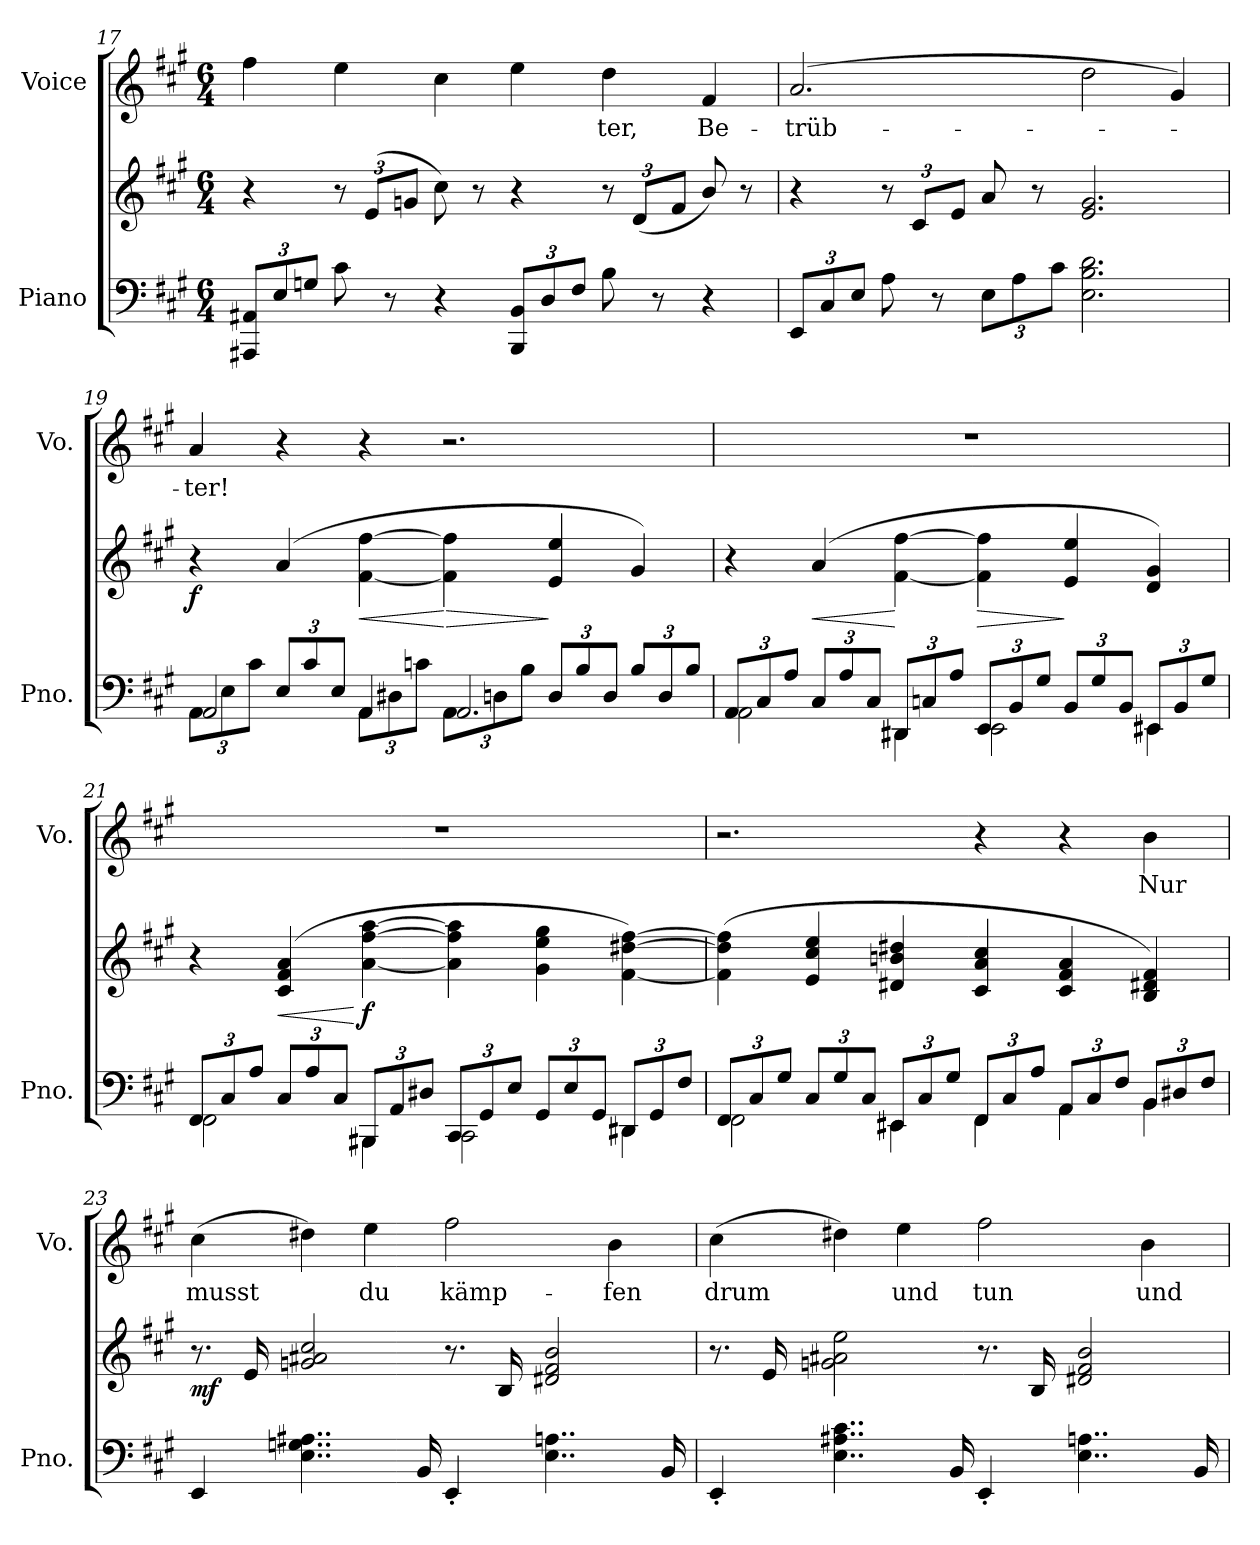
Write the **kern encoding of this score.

**kern	**kern	**dynam	**kern	**text
*part2	*part2	*part2	*part1	*part1
*staff3	*staff2	*staff2/3	*staff1	*staff1
*I"Piano	*	*	*I"Voice	*
*I'Pno.	*	*	*I'Vo.	*
*clefF4	*clefG2	*	*clefG2	*
*k[f#c#g#]	*k[f#c#g#]	*	*k[f#c#g#]	*
*M6/4	*M6/4	*	*M6/4	*
*Xbrackettup	*	*	*	*
=17	=17	=17	=17	=17
12AAA#X/ 12AA#X/L	4r	.	4ff#\	.
12E/	.	.	.	.
12Gn/J	.	.	.	.
*	*Xbrackettup	*	*	*
8c#\	12r	.	4ee\	.
.	(>12e/L	.	.	.
8r	.	.	.	.
.	12gn/J	.	.	.
4r	8cc#\)	.	4cc#\	.
.	8r	.	.	.
12BBB/ 12BB/L	4r	.	4ee\	.
12D/	.	.	.	.
12F#/J	.	.	.	.
!	!	!	!	!LO:LY:b
8B\	12r	.	4dd\	-ter,
.	(<12d/L	.	.	.
8r	.	.	.	.
.	12f#/J	.	.	.
!	!	!	!	!LO:LY:b
4r	8b/)	.	4f#/	Be-
.	8r	.	.	.
!!LO:LB:g=z
=18	=18	=18	=18	=18
!	!	!	!	!LO:LY:b
12EE/L	4r	.	(>2.a/	-trüb-
12C#/	.	.	.	.
12E/J	.	.	.	.
8A\	12r	.	.	.
.	12c#/L	.	.	.
8r	.	.	.	.
.	12e/J	.	.	.
12E\L	8a/	.	.	.
12A\	.	.	.	.
.	8r	.	.	.
12c#\J	.	.	.	.
2.E\ 2.B\ 2.d\	2.e/ 2.g#/	.	2dd\	.
.	.	.	4g#/)	.
=19	=19	=19	=19	=19
*^	*	*	*	*
!	!	!	!LO:DY:b	!	!LO:LY:b
12AA\L	2AA/	4r	f	4a/	-ter!
12E\	.	.	.	.	.
12c#\J	.	.	.	.	.
12E/L	.	(>4a/	.	4r	.
12c#/	.	.	.	.	.
12E/J	.	.	.	.	.
!	!	!	!LO:HP:b	!	!
12AA\L	4AA/	[4f#\ [4ff#\	<	4r	.
12D#X\	.	.	.	.	.
12cn\J	.	.	.	.	.
!	!	!	!LO:HP:n=1:b	!	!
12AA\L	2.AA/	4f#\] 4ff#\]	[ >	2.r	.
12Dn\	.	.	.	.	.
12B\J	.	.	.	.	.
12D/L	.	4e/ 4ee/	]	.	.
12B/	.	.	.	.	.
12D/J	.	.	.	.	.
12B/L	.	4g#/)	.	.	.
12D/	.	.	.	.	.
12B/J	.	.	.	.	.
!!LO:LB:g=z
=20	=20	=20	=20	=20	=20
12AA/L	2AA\	4r	.	1.r	.
12C#/	.	.	.	.	.
12A/J	.	.	.	.	.
!	!	!	!LO:HP:b	!	!
12C#/L	.	(>4a/	<	.	.
12A/	.	.	.	.	.
12C#/J	.	.	.	.	.
12DD#X/L	4DD#\	[4f#\ [4ff#\	[	.	.
12Cn/	.	.	.	.	.
12A/J	.	.	.	.	.
!	!	!	!LO:HP:b	!	!
12EE/L	2EE\	4f#\] 4ff#\]	>	.	.
12BB/	.	.	.	.	.
12G#/J	.	.	.	.	.
12BB/L	.	4e/ 4ee/	]	.	.
12G#/	.	.	.	.	.
12BB/J	.	.	.	.	.
12EE#X/L	4EE#\	4d/ 4g#/)	.	.	.
12BB/	.	.	.	.	.
12G#/J	.	.	.	.	.
=21	=21	=21	=21	=21	=21
12FF#/L	2FF#\	4r	.	1.r	.
12C#/	.	.	.	.	.
12A/J	.	.	.	.	.
!	!	!	!LO:HP:b	!	!
12C#/L	.	(>4c#/ 4f#/ 4a/	<	.	.
12A/	.	.	.	.	.
12C#/J	.	.	.	.	.
!	!	!	!LO:DY:n=1:b	!	!
12BBB#X/L	4BBB#\	[4a\ [4ff#\ [4aa\	[ f	.	.
12AA/	.	.	.	.	.
12D#X/J	.	.	.	.	.
12CC#/L	2CC#\	4a\] 4ff#\] 4aa\]	.	.	.
12GG#/	.	.	.	.	.
12E/J	.	.	.	.	.
12GG#/L	.	4g#\ 4ee\ 4gg#\	.	.	.
12E/	.	.	.	.	.
12GG#/J	.	.	.	.	.
12DD#X/L	4DD#\	[4f#\ [4dd#X\ [4ff#\)	.	.	.
12GG#/	.	.	.	.	.
12F#/J	.	.	.	.	.
!!LO:LB:g=z
=22	=22	=22	=22	=22	=22
12FF#/L	2FF#\	(>4f#\] 4dd#\] 4ff#\]	.	2.r	.
12C#/	.	.	.	.	.
12G#/J	.	.	.	.	.
12C#/L	.	4e/ 4cc#/ 4ee/	.	.	.
12G#/	.	.	.	.	.
12C#/J	.	.	.	.	.
12EE#X/L	4EE#\	4d#X/ 4bn/ 4dd#X/	.	.	.
12C#/	.	.	.	.	.
12G#/J	.	.	.	.	.
12FF#/L	4FF#\	4c#/ 4a/ 4cc#/	.	4r	.
12C#/	.	.	.	.	.
12A/J	.	.	.	.	.
12AA/L	4AA\	4c#/ 4f#/ 4a/	.	4r	.
12C#/	.	.	.	.	.
12F#/J	.	.	.	.	.
!	!	!	!	!	!LO:LY:b
12BB/L	4BB\	4B/ 4d#X/ 4f#/)	.	4b\	Nur
12D#X/	.	.	.	.	.
12F#/J	.	.	.	.	.
*v	*v	*	*	*	*
=23	=23	=23	=23	=23
!	!	!LO:DY:b	!	!LO:LY:b
4EE/	8.r	mf	(>4cc#\	musst
.	16e/	.	.	.
4..E\ 4..Gn\ 4..A#X\	2gn/ 2a#X/ 2cc#/	.	4dd#X\)	.
!	!	!	!	!LO:LY:b
.	.	.	4ee\	du
16BB/	.	.	.	.
!	!	!	!	!LO:LY:b
4EE'/	8.r	.	2ff#\	kämp-
.	16B/	.	.	.
4..E\ 4..An\	2d#X/ 2f#/ 2b/	.	.	.
!	!	!	!	!LO:LY:b
.	.	.	4b\	-fen
16BB/	.	.	.	.
=24	=24	=24	=24	=24
!	!	!	!	!LO:LY:b
4EE'/	8.r	.	(>4cc#\	drum
.	16e/	.	.	.
4..E\ 4..A#X\ 4..c#\	2gn\ 2a#X\ 2ee\	.	4dd#X\)	.
!	!	!	!	!LO:LY:b
.	.	.	4ee\	und
16BB/	.	.	.	.
!	!	!	!	!LO:LY:b
4EE'/	8.r	.	2ff#\	tun
.	16B/	.	.	.
4..E\ 4..An\	2d#X/ 2f#/ 2b/	.	.	.
!	!	!	!	!LO:LY:b
.	.	.	4b\	und
16BB/	.	.	.	.
=	=	=	=	=
*-	*-	*-	*-	*-
